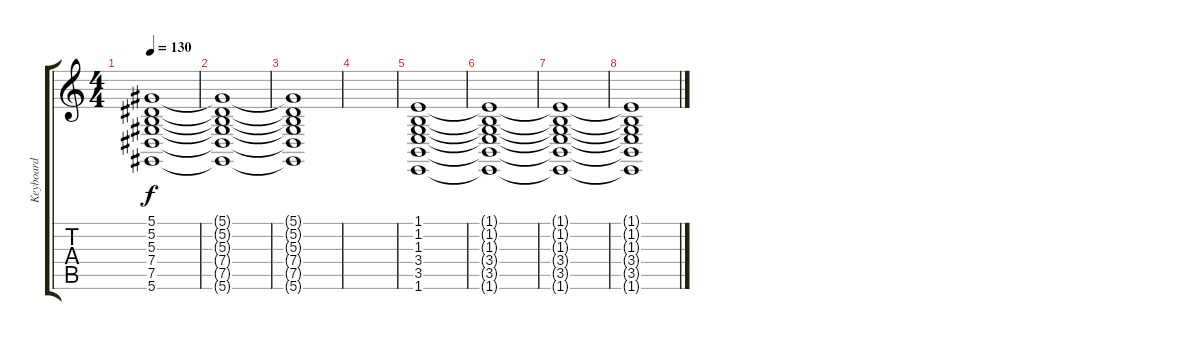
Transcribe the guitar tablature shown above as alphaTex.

\track ("Keyboard" "Keyboard") {instrument stringensemble1}
\staff {score tabs}
\tuning (Eb4 Bb3 Gb3 Db3 Ab2 Eb2) {hide}
\ts (4 4)
\tempo 130
\clef g2
\ks c
(5.1{t} 5.2{t} 5.3{t} 7.4{t} 7.5{t} 5.6{t}).1{dy f} |
(5.1{t} 5.2{t} 5.3{t} 7.4{t} 7.5{t} 5.6{t}).1 |
(5.1{t} 5.2{t} 5.3{t} 7.4{t} 7.5{t} 5.6{t}).1 |
|
(1.1 1.2 1.3 3.4 3.5 1.6).1 |
(1.1{t} 1.2{t} 1.3{t} 3.4{t} 3.5{t} 1.6{t}).1 |
(1.1{t} 1.2{t} 1.3{t} 3.4{t} 3.5{t} 1.6{t}).1 |
(1.1{t} 1.2{t} 1.3{t} 3.4{t} 3.5{t} 1.6{t}).1
